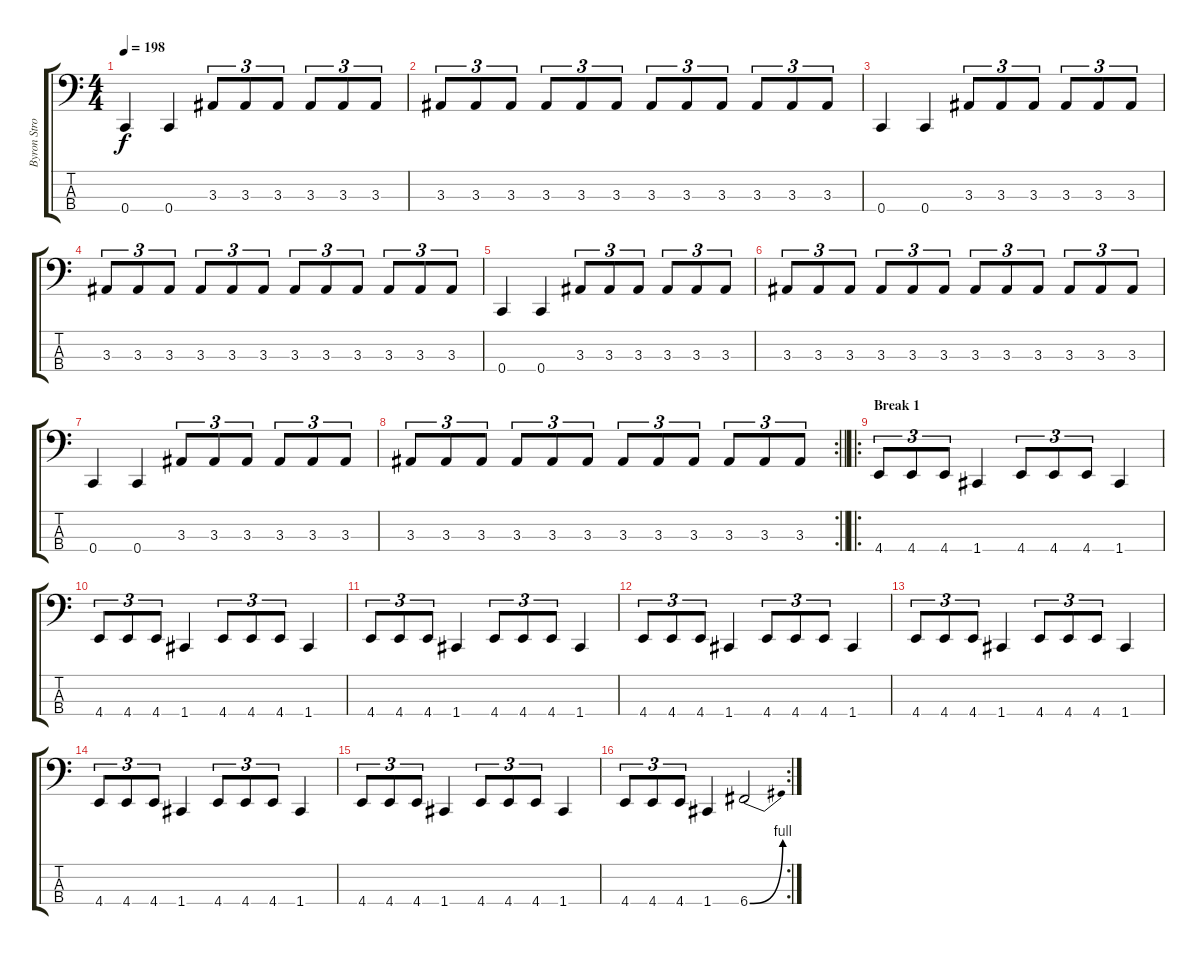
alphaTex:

\track ("Byron Stroud" "Byron Stro") {instrument electricbasspick}
\staff {score tabs}
\tuning (G2 C2 G1 C1) {hide}
\ts (4 4)
\tempo 198
\clef f4
\ks c
0.4.4{dy f} 0.4.4 3.3.8{tu (3 2)} 3.3.8{tu (3 2)} 3.3.8{tu (3 2)} 3.3.8{tu (3 2)} 3.3.8{tu (3 2)} 3.3.8{tu (3 2)} |
3.3.8{tu (3 2)} 3.3.8{tu (3 2)} 3.3.8{tu (3 2)} 3.3.8{tu (3 2)} 3.3.8{tu (3 2)} 3.3.8{tu (3 2)} 3.3.8{tu (3 2)} 3.3.8{tu (3 2)} 3.3.8{tu (3 2)} 3.3.8{tu (3 2)} 3.3.8{tu (3 2)} 3.3.8{tu (3 2)} |
0.4.4 0.4.4 3.3.8{tu (3 2)} 3.3.8{tu (3 2)} 3.3.8{tu (3 2)} 3.3.8{tu (3 2)} 3.3.8{tu (3 2)} 3.3.8{tu (3 2)} |
3.3.8{tu (3 2)} 3.3.8{tu (3 2)} 3.3.8{tu (3 2)} 3.3.8{tu (3 2)} 3.3.8{tu (3 2)} 3.3.8{tu (3 2)} 3.3.8{tu (3 2)} 3.3.8{tu (3 2)} 3.3.8{tu (3 2)} 3.3.8{tu (3 2)} 3.3.8{tu (3 2)} 3.3.8{tu (3 2)} |
0.4.4 0.4.4 3.3.8{tu (3 2)} 3.3.8{tu (3 2)} 3.3.8{tu (3 2)} 3.3.8{tu (3 2)} 3.3.8{tu (3 2)} 3.3.8{tu (3 2)} |
3.3.8{tu (3 2)} 3.3.8{tu (3 2)} 3.3.8{tu (3 2)} 3.3.8{tu (3 2)} 3.3.8{tu (3 2)} 3.3.8{tu (3 2)} 3.3.8{tu (3 2)} 3.3.8{tu (3 2)} 3.3.8{tu (3 2)} 3.3.8{tu (3 2)} 3.3.8{tu (3 2)} 3.3.8{tu (3 2)} |
0.4.4 0.4.4 3.3.8{tu (3 2)} 3.3.8{tu (3 2)} 3.3.8{tu (3 2)} 3.3.8{tu (3 2)} 3.3.8{tu (3 2)} 3.3.8{tu (3 2)} |
\rc 2
\barLineRight lightlight
3.3.8{tu (3 2)} 3.3.8{tu (3 2)} 3.3.8{tu (3 2)} 3.3.8{tu (3 2)} 3.3.8{tu (3 2)} 3.3.8{tu (3 2)} 3.3.8{tu (3 2)} 3.3.8{tu (3 2)} 3.3.8{tu (3 2)} 3.3.8{tu (3 2)} 3.3.8{tu (3 2)} 3.3.8{tu (3 2)} |
\ro
\section ("" "Break 1")
4.4.8{tu (3 2)} 4.4.8{tu (3 2)} 4.4.8{tu (3 2)} 1.4.4 4.4.8{tu (3 2)} 4.4.8{tu (3 2)} 4.4.8{tu (3 2)} 1.4.4 |
4.4.8{tu (3 2)} 4.4.8{tu (3 2)} 4.4.8{tu (3 2)} 1.4.4 4.4.8{tu (3 2)} 4.4.8{tu (3 2)} 4.4.8{tu (3 2)} 1.4.4 |
4.4.8{tu (3 2)} 4.4.8{tu (3 2)} 4.4.8{tu (3 2)} 1.4.4 4.4.8{tu (3 2)} 4.4.8{tu (3 2)} 4.4.8{tu (3 2)} 1.4.4 |
4.4.8{tu (3 2)} 4.4.8{tu (3 2)} 4.4.8{tu (3 2)} 1.4.4 4.4.8{tu (3 2)} 4.4.8{tu (3 2)} 4.4.8{tu (3 2)} 1.4.4 |
4.4.8{tu (3 2)} 4.4.8{tu (3 2)} 4.4.8{tu (3 2)} 1.4.4 4.4.8{tu (3 2)} 4.4.8{tu (3 2)} 4.4.8{tu (3 2)} 1.4.4 |
4.4.8{tu (3 2)} 4.4.8{tu (3 2)} 4.4.8{tu (3 2)} 1.4.4 4.4.8{tu (3 2)} 4.4.8{tu (3 2)} 4.4.8{tu (3 2)} 1.4.4 |
4.4.8{tu (3 2)} 4.4.8{tu (3 2)} 4.4.8{tu (3 2)} 1.4.4 4.4.8{tu (3 2)} 4.4.8{tu (3 2)} 4.4.8{tu (3 2)} 1.4.4 |
\rc 2
4.4.8{tu (3 2)} 4.4.8{tu (3 2)} 4.4.8{tu (3 2)} 1.4.4 6.4{be (bend 0 0 60 4)}.2
